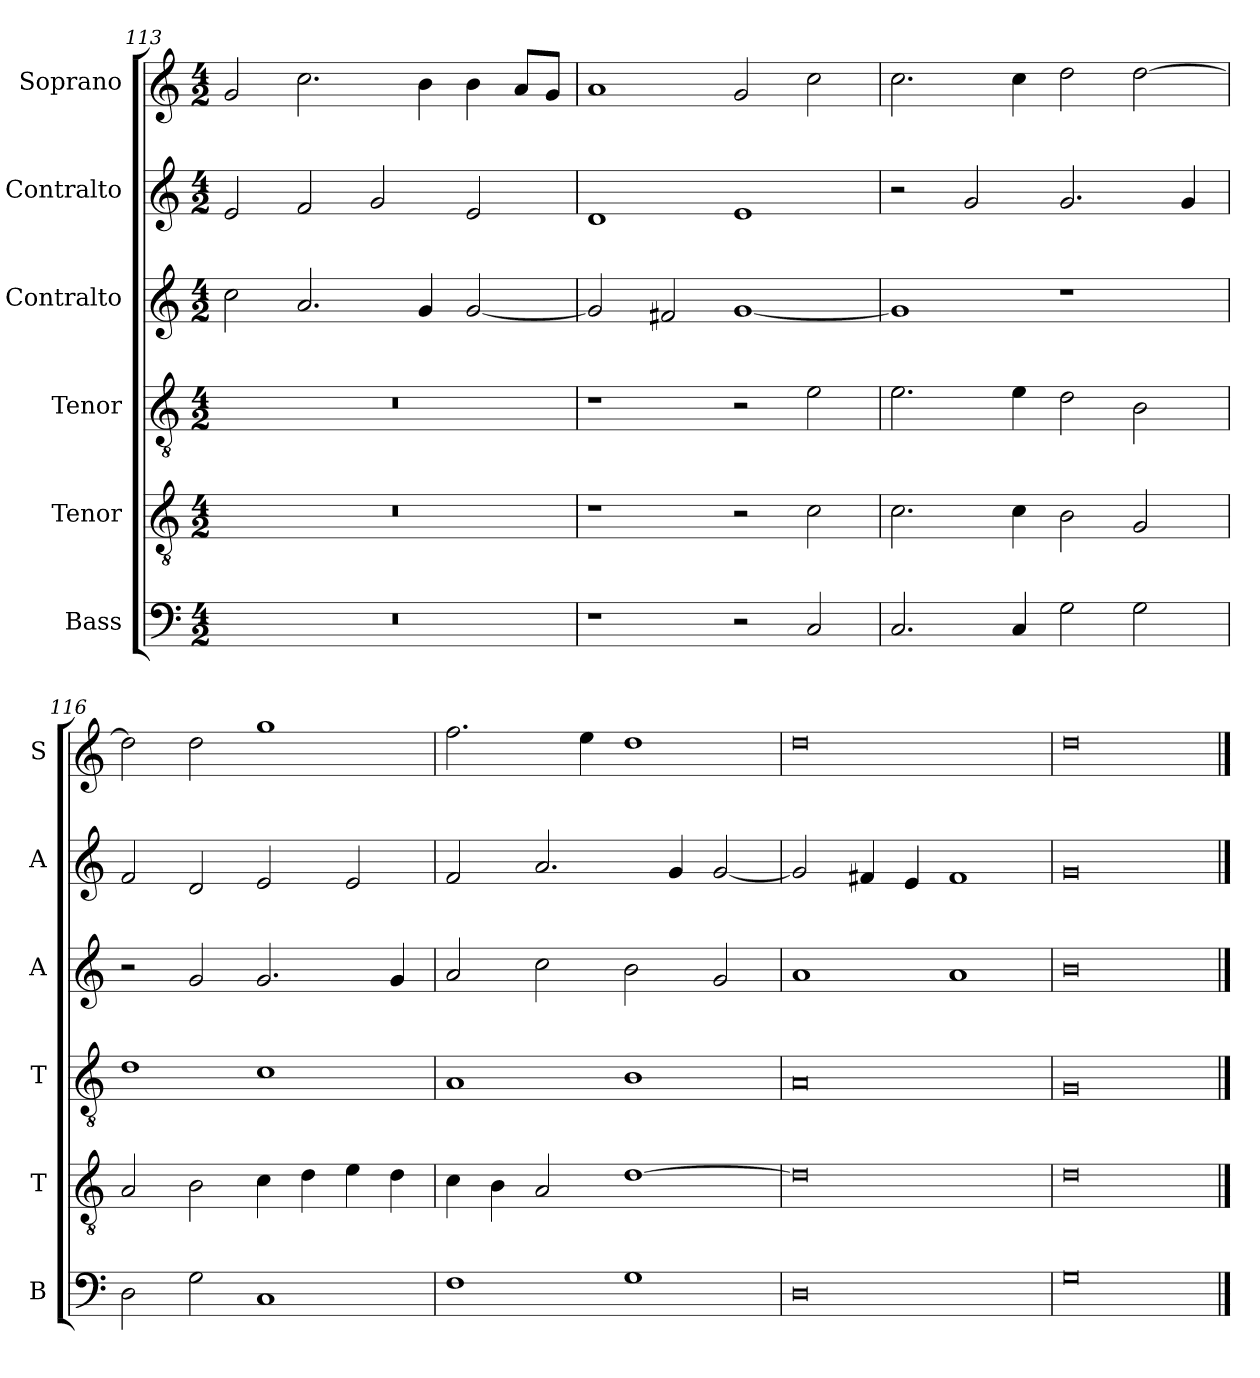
**kern	**kern	**kern	**kern	**kern	**kern
*part6	*part5	*part4	*part3	*part2	*part1
*staff6	*staff5	*staff4	*staff3	*staff2	*staff1
*I"Bass	*I"Tenor	*I"Tenor	*I"Contralto	*I"Contralto	*I"Soprano
*I'B	*I'T	*I'T	*I'A	*I'A	*I'S
*clefF4	*clefGv2	*clefGv2	*clefG2	*clefG2	*clefG2
*k[]	*k[]	*k[]	*k[]	*k[]	*k[]
*G:mix	*G:mix	*G:mix	*G:mix	*G:mix	*G:mix
*M4/2	*M4/2	*M4/2	*M4/2	*M4/2	*M4/2
=113	=113	=113	=113	=113	=113
0r	0r	0r	2cc	2e	2g
.	.	.	2.a	2f	2.cc
.	.	.	.	2g	.
.	.	.	4g	.	4b
.	.	.	[2g	2e	4b
.	.	.	.	.	8a/L
.	.	.	.	.	8g/J
=114	=114	=114	=114	=114	=114
1r	1r	1r	2g]	1d	1a
.	.	.	2f#X	.	.
2r	2r	2r	[1g	1e	2g
2C	2c	2e	.	.	2cc
=115	=115	=115	=115	=115	=115
2.C	2.c	2.e	1g]	2r	2.cc
.	.	.	.	2g	.
4C	4c	4e	.	.	4cc
2G	2B	2d	1r	2.g	2dd
2G	2G	2B	.	.	[2dd
.	.	.	.	4g	.
=116	=116	=116	=116	=116	=116
2D	2A	1d	2r	2f	2dd]
2G	2B	.	2g	2d	2dd
1C	4c	1c	2.g	2e	1gg
.	4d	.	.	.	.
.	4e	.	.	2e	.
.	4d	.	4g	.	.
=117	=117	=117	=117	=117	=117
1F	4c	1A	2a	2f	2.ff
.	4B	.	.	.	.
.	2A	.	2cc	2.a	.
.	.	.	.	.	4ee
1G	[1d	1B	2b	.	1dd
.	.	.	.	4g	.
.	.	.	2g	[2g	.
=118	=118	=118	=118	=118	=118
0D	0d]	0A	1a	2g]	0dd
.	.	.	.	4f#X	.
.	.	.	.	4e	.
.	.	.	1a	1f#	.
=119	=119	=119	=119	=119	=119
0G	0d	0G	0b	0g	0dd
==	==	==	==	==	==
*-	*-	*-	*-	*-	*-
